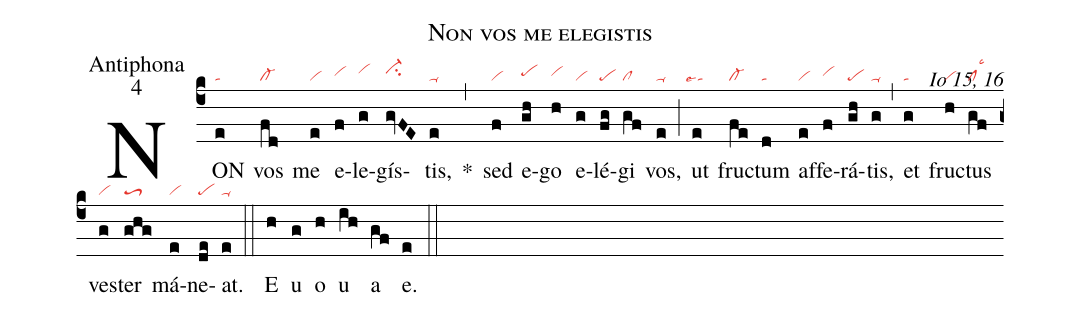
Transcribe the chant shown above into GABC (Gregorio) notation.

name:Non vos me elegistis;
office-part:Antiphona;
mode:4;
commentary:Io 15, 16;
nabc-lines:1;
%%
(c4) NON(e|ta) vos(fd|cl-) me(e|vi) e(f|vihh)le(g|vihi)gís(gvFE|ci-hi)tis,(e|ta-) <sp>*</sp>(,) sed(f|vi) e(gh|pehh)go(h|vihh) e(g|vi)lé(fg|pe)gi(gf|cl) vos,(e|ta--) (;) ut(e|``talse4) fruc(fe|cl-)tum(d|ta) af(e|vi)fe(f|vihh)rá(gh|pe)tis,(g|ta-) (,) et(g|ta) fruc(h|vi)tus(gf|cllsc3) ves(g|vi)ter(ghg|toS3) má(e|vi)ne(de|pe)at.(e|ta-) (::)

<eu>E(h) u(g) o(h) u(ih) a(gf) e.(e) </eu>(::)
